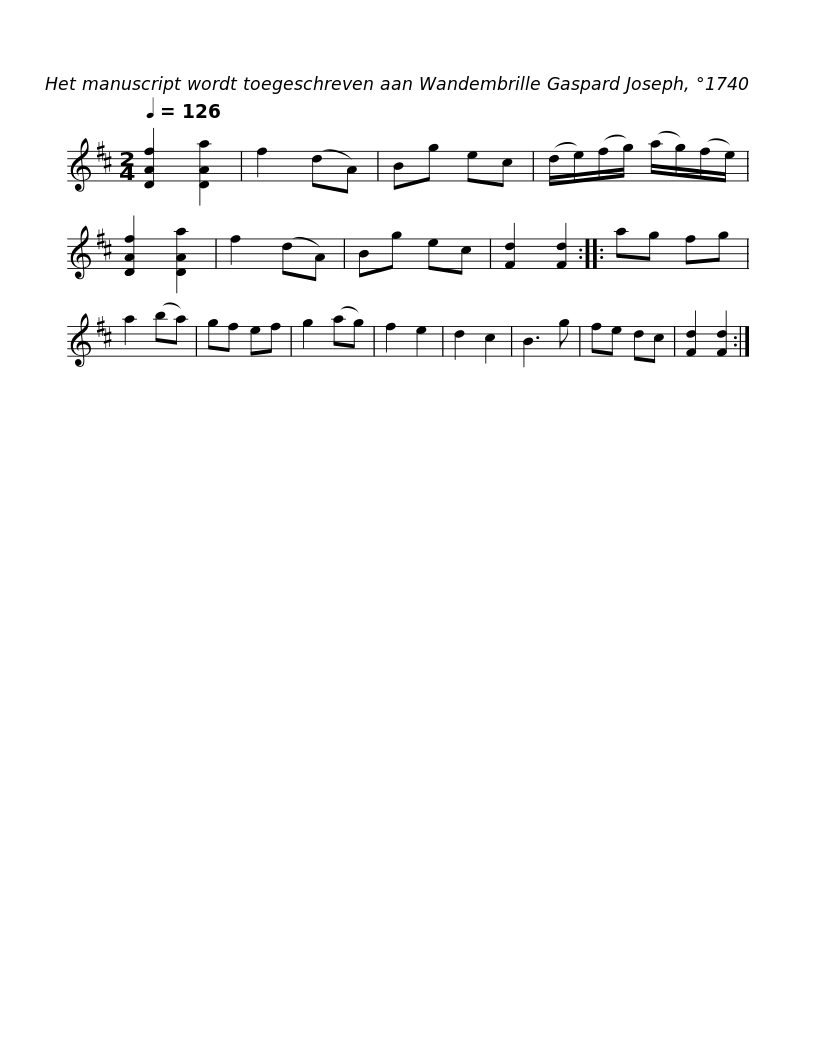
X:1
L:1/8
Q:1/4=126
M:2/4
I:linebreak $
K:D
V:1 treble
V:1
 [DAf]2 [DAa]2 | f2 (dA) | Bg ec | (d/e/)(f/g/) (a/g/)(f/e/) | [DAf]2 [DAa]2 | %5
 f2 (dA) | Bg ec | [Fd]2 [Fd]2 ::$ ag fg | a2 (ba) | %10
 gf ef | g2 (ag) | f2 e2 | d2 c2 | B3 g | %15
 fe dc | [Fd]2 [Fd]2 :| %17
